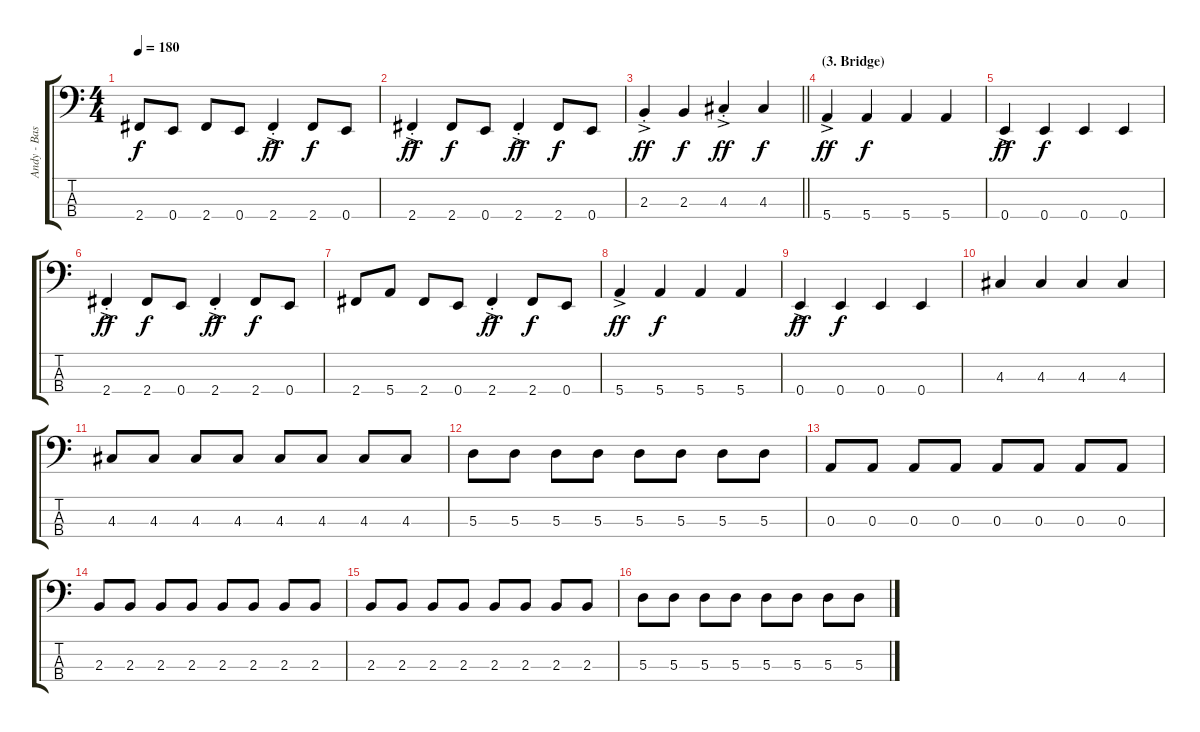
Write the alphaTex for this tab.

\track ("Andy - Bass" "Andy - Bas") {instrument electricbassfinger}
\staff {score tabs}
\tuning (G2 D2 A1 E1) {hide}
\ts (4 4)
\tempo 180
\clef f4
\ks c
2.4.8{dy f} 0.4.8 2.4.8 0.4.8 2.4{ac st}.4{dy ff} 2.4.8{dy f} 0.4.8 |
2.4{ac st}.4{dy ff} 2.4.8{dy f} 0.4.8 2.4{ac st}.4{dy ff} 2.4.8{dy f} 0.4.8 |
\barLineRight lightlight
2.3{ac st}.4{dy ff} 2.3.4{dy f} 4.3{ac st}.4{dy ff} 4.3.4{dy f} |
\section ("" "(3. Bridge)")
5.4{ac}.4{dy ff} 5.4.4{dy f} 5.4.4 5.4.4 |
0.4{ac}.4{dy ff} 0.4.4{dy f} 0.4.4 0.4.4 |
2.4{ac st}.4{dy ff} 2.4.8{dy f} 0.4.8 2.4{ac st}.4{dy ff} 2.4.8{dy f} 0.4.8 |
2.4.8 5.4.8 2.4.8 0.4.8 2.4{ac st}.4{dy ff} 2.4.8{dy f} 0.4.8 |
5.4{ac}.4{dy ff} 5.4.4{dy f} 5.4.4 5.4.4 |
0.4{ac}.4{dy ff} 0.4.4{dy f} 0.4.4 0.4.4 |
4.3.4 4.3.4 4.3.4 4.3.4 |
4.3.8 4.3.8 4.3.8 4.3.8 4.3.8 4.3.8 4.3.8 4.3.8 |
5.3.8 5.3.8 5.3.8 5.3.8 5.3.8 5.3.8 5.3.8 5.3.8 |
0.3.8 0.3.8 0.3.8 0.3.8 0.3.8 0.3.8 0.3.8 0.3.8 |
2.3.8 2.3.8 2.3.8 2.3.8 2.3.8 2.3.8 2.3.8 2.3.8 |
2.3.8 2.3.8 2.3.8 2.3.8 2.3.8 2.3.8 2.3.8 2.3.8 |
5.3.8 5.3.8 5.3.8 5.3.8 5.3.8 5.3.8 5.3.8 5.3.8
